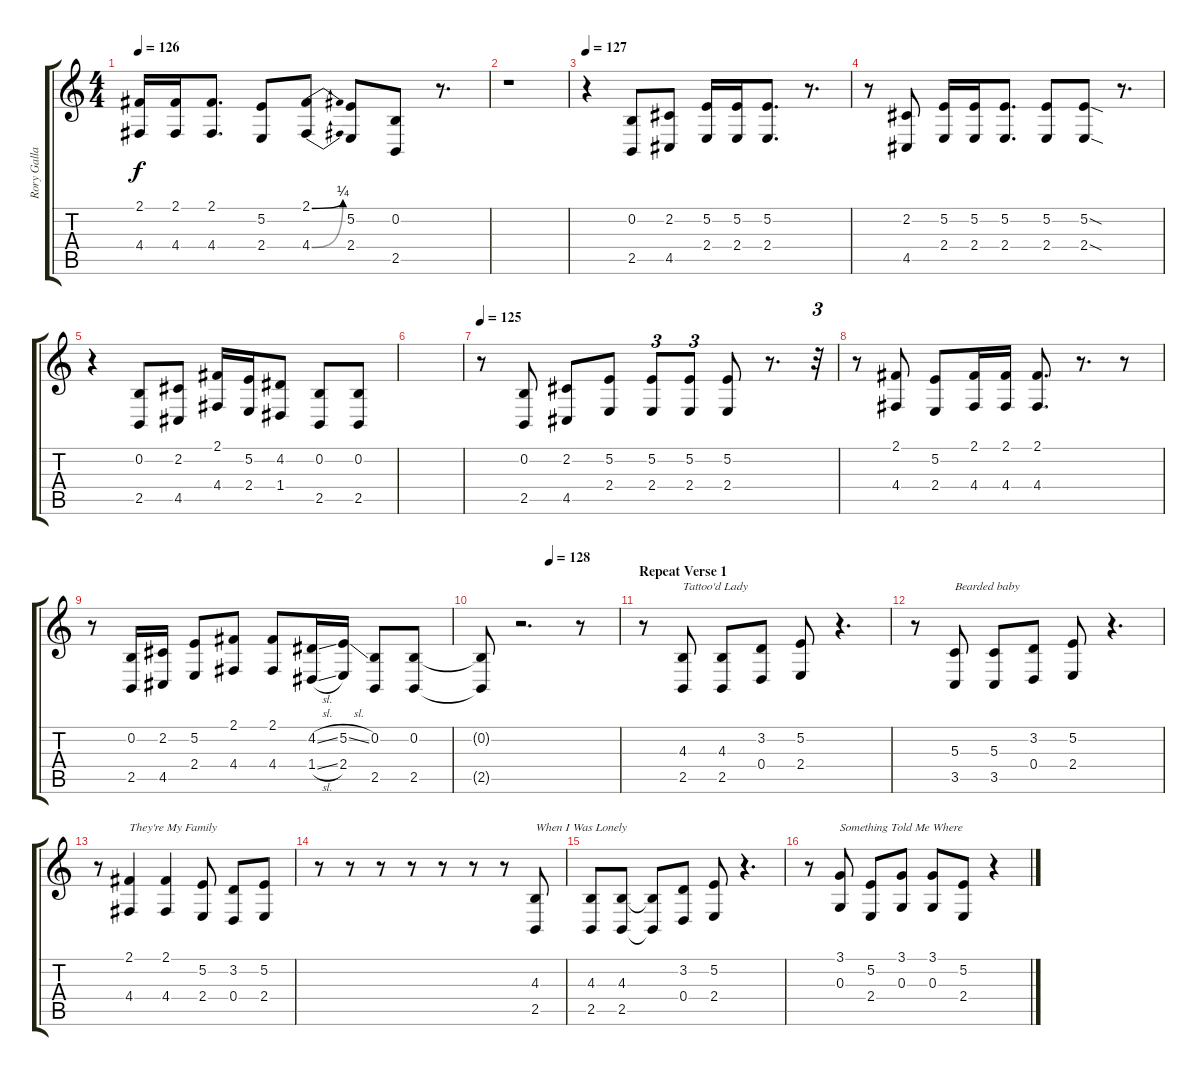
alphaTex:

\track ("Rory Gallagher Vocals" "Rory Galla") {instrument sopranosax}
\staff {score tabs}
\tuning (E4 B3 G3 D3 A2 E2) {hide}
\ts (4 4)
\tempo 126
\clef g2
\ks c
(2.1 4.4).16{dy f} (2.1 4.4).16 (2.1 4.4).8{d} (5.2 2.4).8 (2.1{be (bend 0 0 60 1)} 4.4{be (bend 0 0 60 1)}).8 (5.2 2.4).8 (0.2 2.5).8 r.8{d} |
r.1 |
\tempo 127
r.4 (0.2 2.5).8 (2.2 4.5).8 (5.2 2.4).16 (5.2 2.4).16 (5.2 2.4).8{d} r.8{d} |
r.8 (2.2 4.5).8 (5.2 2.4).16 (5.2 2.4).16 (5.2 2.4).8{d} (5.2 2.4).8 (5.2{sod} 2.4{sod}).8 r.8{d} |
r.4 (0.2 2.5).8 (2.2 4.5).8 (2.1 4.4).16 (5.2 2.4).16 (4.2 1.4).8 (0.2 2.5).8 (0.2 2.5).8 |
|
\tempo 125
r.8 (0.2 2.5).8 (2.2 4.5).8 (5.2 2.4).8 (5.2 2.4).8{tu (3 2)} (5.2 2.4).8{tu (3 2)} (5.2 2.4).8 r.8{d} r.32{tu (3 2)} |
r.8 (2.1 4.4).8 (5.2 2.4).8 (2.1 4.4).16 (2.1 4.4).16 (2.1 4.4).8{d} r.8{d} r.8 |
r.8 (0.2 2.5).16 (2.2 4.5).16 (5.2 2.4).8 (2.1 4.4).8 (2.1 4.4).8 (4.2{sl} 1.4{sl}).16 (5.2{sl} 2.4).16 (0.2 2.5).8 (0.2 2.5).8 |
\tempo (128 0.5)
(0.2{t} 2.5{t}).8 r.2{d} r.8 |
\section ("" "Repeat Verse 1")
r.8 (4.3 2.5).8{txt "Tattoo'd Lady"} (4.3 2.5).8 (3.2 0.4).8 (5.2 2.4).8 r.4{d} |
r.8 (5.3 3.5).8{txt "Bearded baby"} (5.3 3.5).8 (3.2 0.4).8 (5.2 2.4).8 r.4{d} |
r.8 (2.1 4.4).4{txt "They're My Family"} (2.1 4.4).4 (5.2 2.4).8 (3.2 0.4).8 (5.2 2.4).8 |
r.8 r.8 r.8 r.8 r.8 r.8 r.8 (4.3 2.5).8{txt "When I Was Lonely"} |
(4.3 2.5).8 (4.3 2.5).8 (4.3{t} 2.5{t}).8 (3.2 0.4).8 (5.2 2.4).8 r.4{d} |
r.8 (3.1 0.3).8{txt "Something Told Me Where"} (5.2 2.4).8 (3.1 0.3).8 (3.1 0.3).8 (5.2 2.4).8 r.4
